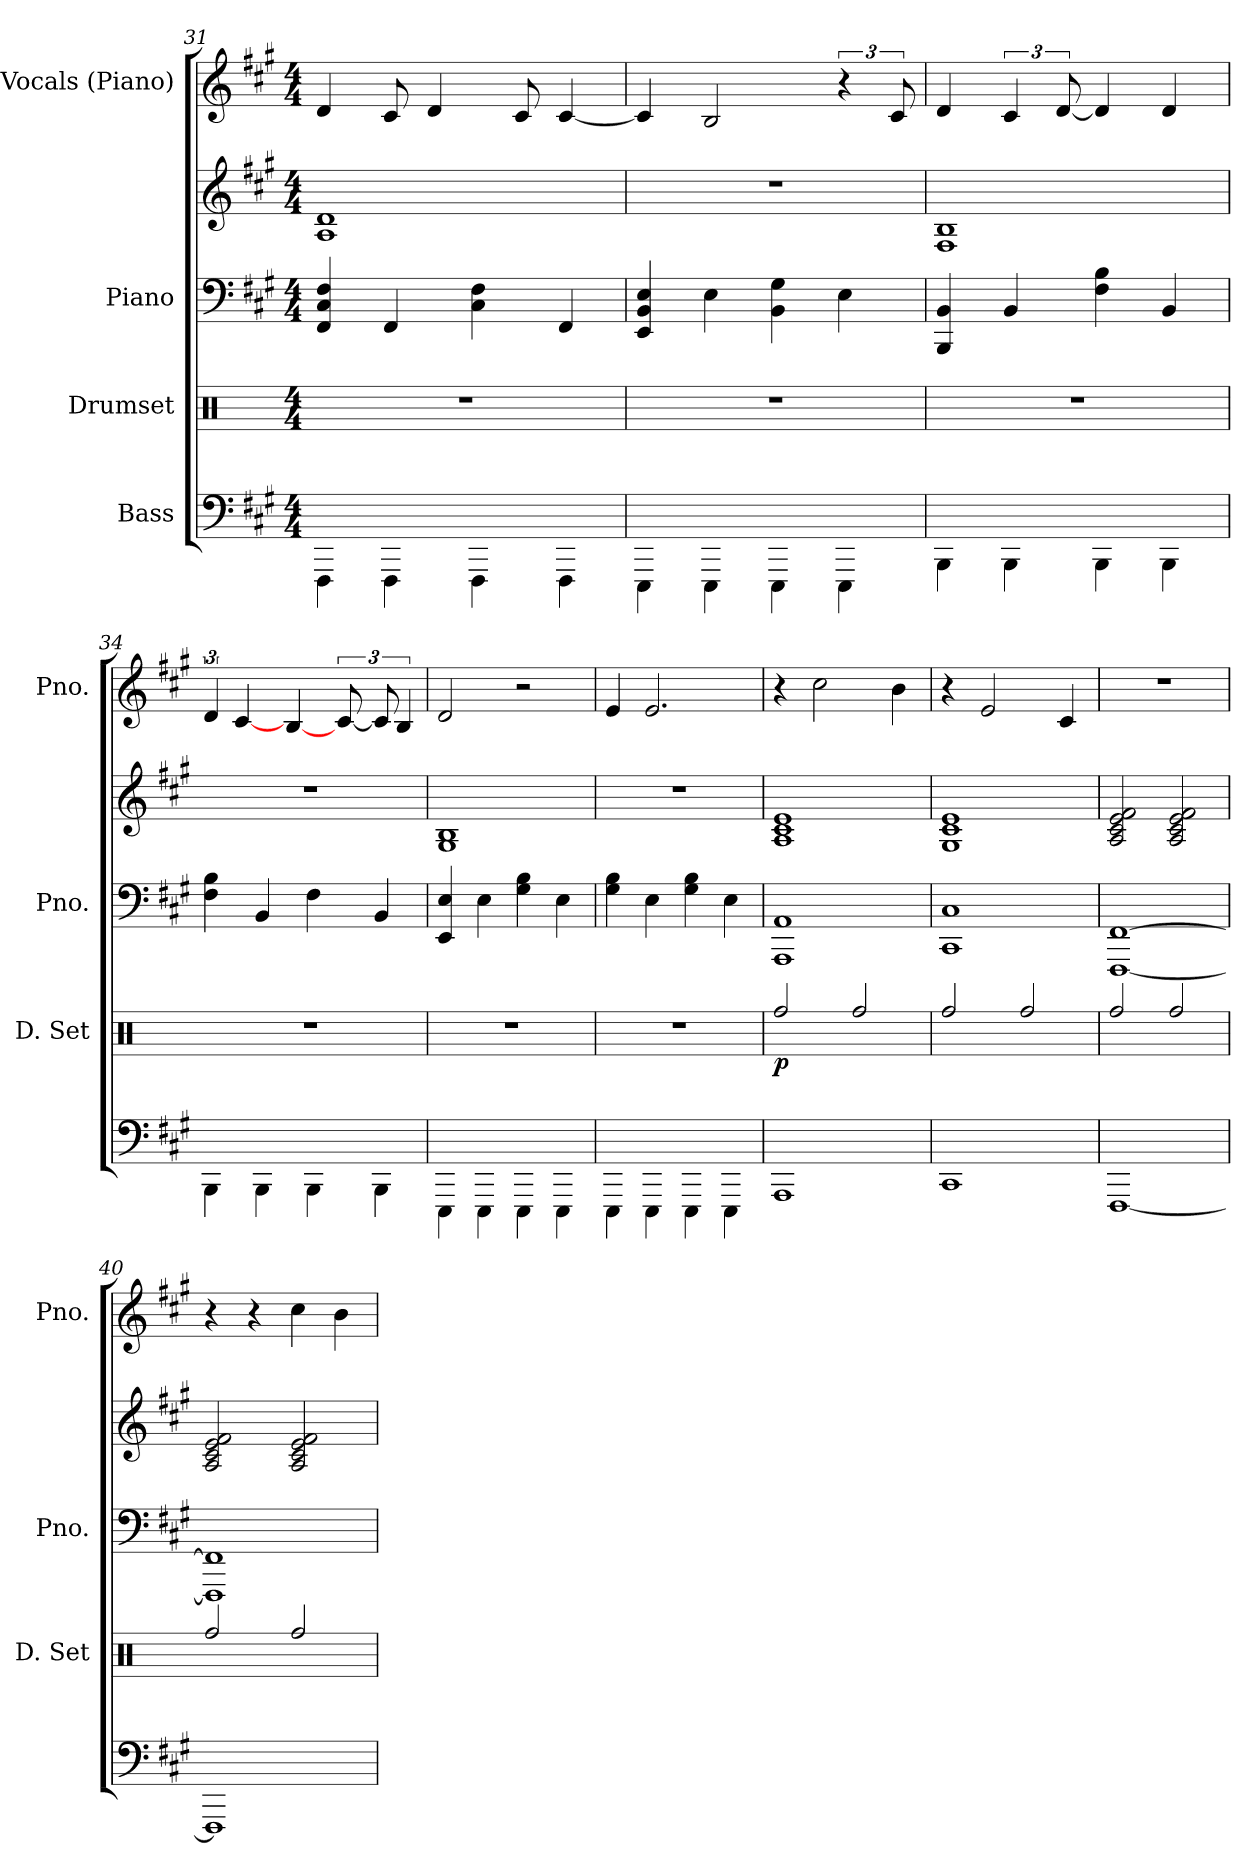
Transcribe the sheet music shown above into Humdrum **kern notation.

**kern	**kern	**dynam	**kern	**kern	**kern
*part4	*part3	*part3	*part2	*part2	*part1
*staff5	*staff4	*staff4	*staff3	*staff2	*staff1
*I"Bass	*I"Drumset	*	*I"Piano	*	*I"Vocals (Piano)
*	*I'D. Set	*	*I'Pno.	*	*I'Pno.
*	*clefX	*	*clefF4	*clefG2	*clefG2
*ITrd7c12	*	*	*	*	*
*k[f#c#g#]	*k[]	*	*k[f#c#g#]	*k[f#c#g#]	*k[f#c#g#]
*M4/4	*M4/4	*	*M4/4	*M4/4	*M4/4
=31	=31	=31	=31	=31	=31
4FFFF#\	1r	.	4FF#/ 4C#/ 4F#/	1A 1d	4d/
4FFFF#\	.	.	4FF#/	.	8c#/
.	.	.	.	.	4d/
4FFFF#\	.	.	4C#\ 4F#\	.	.
.	.	.	.	.	8c#/
4FFFF#\	.	.	4FF#/	.	[4c#/
=32	=32	=32	=32	=32	=32
4EEEE\	1r	.	4EE/ 4BB/ 4E/	1r	4c#/]
4EEEE\	.	.	4E\	.	2B/
4EEEE\	.	.	4BB\ 4G#\	.	.
4EEEE\	.	.	4E\	.	6r
.	.	.	.	.	12c#/
=33	=33	=33	=33	=33	=33
4BBBB\	1r	.	4BBB/ 4BB/	1F# 1B	4d/
4BBBB\	.	.	4BB/	.	6c#/
.	.	.	.	.	[12d/
4BBBB\	.	.	4F#\ 4B\	.	4d/]
4BBBB\	.	.	4BB/	.	4d/
=34	=34	=34	=34	=34	=34
4BBBB\	1r	.	4F#\ 4B\	1r	6d/
.	.	.	.	.	[4c#/
4BBBB\	.	.	4BB/	.	.
.	.	.	.	.	[4B/
4BBBB\	.	.	4F#\	.	.
.	.	.	.	.	[12c#/
4BBBB\	.	.	4BB/	.	12c#/]
.	.	.	.	.	6B/
!!LO:PB:g=z
=35	=35	=35	=35	=35	=35
4EEEE\	1r	.	4EE/ 4E/	1G# 1B	2d/
4EEEE\	.	.	4E\	.	.
4EEEE\	.	.	4G#\ 4B\	.	2r
4EEEE\	.	.	4E\	.	.
=36	=36	=36	=36	=36	=36
4EEEE\	1r	.	4G#\ 4B\	1r	4e/
4EEEE\	.	.	4E\	.	2.e/
4EEEE\	.	.	4G#\ 4B\	.	.
4EEEE\	.	.	4E\	.	.
=37	=37	=37	=37	=37	=37
!	!	!LO:DY:b	!	!	!
1AAAA	2Rff/	p	1AAA 1AA	1A 1c# 1e	4r
.	.	.	.	.	2cc#\
.	2Rff/	.	.	.	.
.	.	.	.	.	4b\
=38	=38	=38	=38	=38	=38
1CCC#	2Rff/	.	1CC# 1C#	1G# 1c# 1e	4r
.	.	.	.	.	2e/
.	2Rff/	.	.	.	.
.	.	.	.	.	4c#/
=39	=39	=39	=39	=39	=39
[1FFFF#	2Rff/	.	[1FFF# [1FF#	2A/ 2c#/ 2e/ 2f#/	1r
.	2Rff/	.	.	2A/ 2c#/ 2e/ 2f#/	.
=40	=40	=40	=40	=40	=40
1FFFF#]	2Rff/	.	1FFF#] 1FF#]	2A/ 2c#/ 2e/ 2f#/	4r
.	.	.	.	.	4r
.	2Rff/	.	.	2A/ 2c#/ 2e/ 2f#/	4cc#\
.	.	.	.	.	4b\
=	=	=	=	=	=
*-	*-	*-	*-	*-	*-
